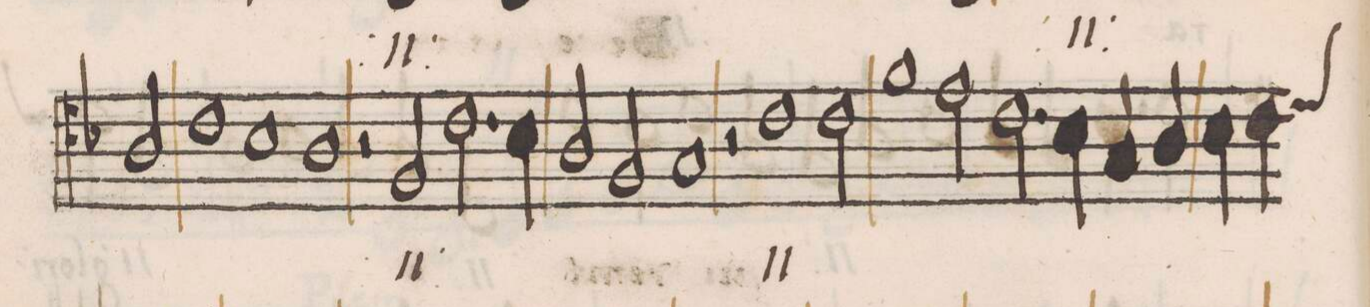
**kern	**text
*I"TENOR	*
*clefC4	*
*k[b-]	*
*met(c|)	*
*M2/1	*
2A/	.
=76	=76
1c	.
1B-	.
=77	=77
1A	-na
2r	.
2F/	o-
=78	=78
2.c\	-ſan-
4B-\	.
2A/	.
2F/	.
=79	=79
1G	-na
2r	.
1c	o-
=80	=80
2c\	-ſan-
1f	.
=81	=81
2e\	.
2.c\	.
4B-\	.
4G/	.
4A/	.
=82	=82
4B-\	.
*custos:d	*
4c\	.
*-	*-
